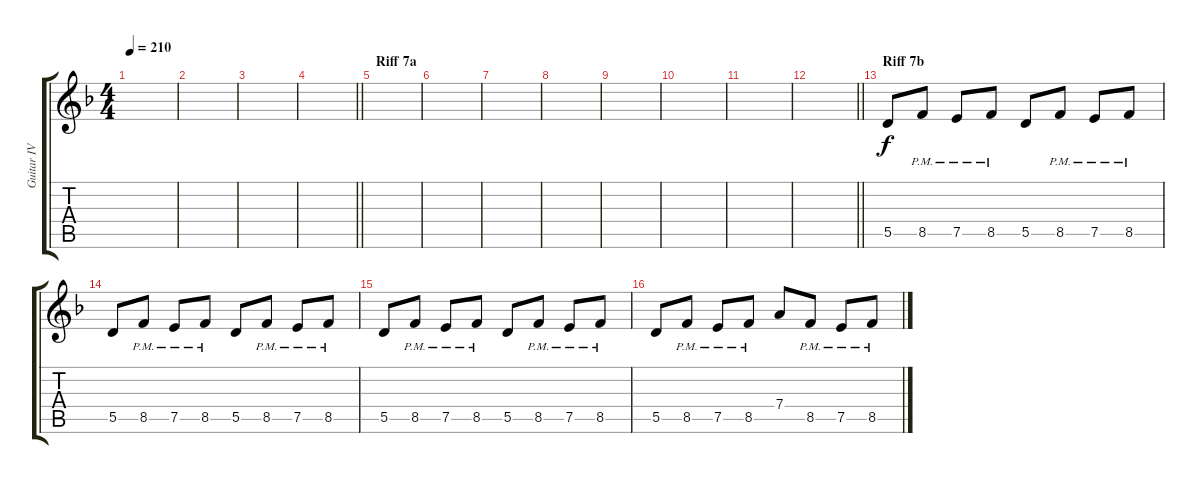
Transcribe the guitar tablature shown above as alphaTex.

\track ("Guitar IV [Center]" "Guitar IV ") {instrument overdrivenguitar}
\staff {score tabs}
\tuning (E4 B3 G3 D3 A2 D2) {hide}
\ts (4 4)
\tempo 210
\clef g2
\ks dminor
|
|
|
\barLineRight lightlight
|
\section ("" "Riff 7a")
|
|
|
|
|
|
|
\barLineRight lightlight
|
\section ("" "Riff 7b")
5.5.8{volume 16 balance 8} 8.5{pm}.8 7.5{pm}.8 8.5{pm}.8 5.5.8 8.5{pm}.8 7.5{pm}.8 8.5{pm}.8 |
5.5.8 8.5{pm}.8 7.5{pm}.8 8.5{pm}.8 5.5.8 8.5{pm}.8 7.5{pm}.8 8.5{pm}.8 |
5.5.8 8.5{pm}.8 7.5{pm}.8 8.5{pm}.8 5.5.8 8.5{pm}.8 7.5{pm}.8 8.5{pm}.8 |
5.5.8 8.5{pm}.8 7.5{pm}.8 8.5{pm}.8 7.4.8 8.5{pm}.8 7.5{pm}.8 8.5{pm}.8
